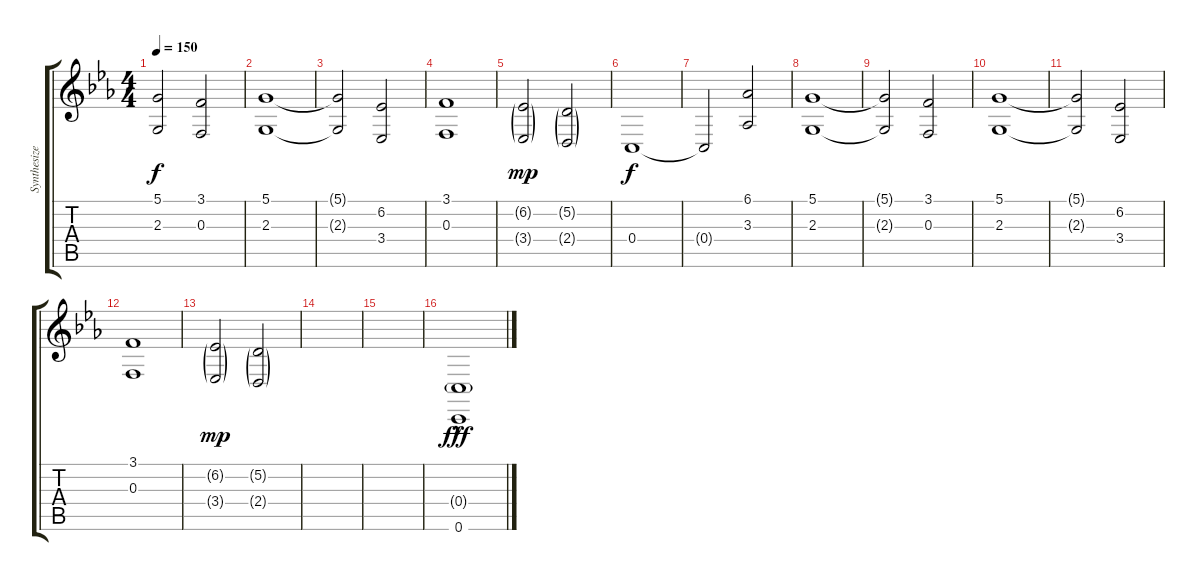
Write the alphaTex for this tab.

\track ("Synthesizer" "Synthesize") {instrument vibraphone}
\staff {score tabs}
\tuning (D4 A3 F3 C3 G2 C2) {hide}
\ts (4 4)
\tempo 150
\clef g2
\ks cminor
(5.1{t} 2.3{t}).2{dy f} (3.1 0.3).2 |
(5.1 2.3).1 |
(5.1{t} 2.3{t}).2 (6.2 3.4).2 |
(3.1 0.3).1 |
(6.2{g} 3.4{g}).2{dy mp} (5.2{g} 2.4{g}).2 |
0.4.1{dy f} |
0.4{t}.2 (6.1 3.3).2 |
(5.1 2.3).1 |
(5.1{t} 2.3{t}).2 (3.1 0.3).2 |
(5.1 2.3).1 |
(5.1{t} 2.3{t}).2 (6.2 3.4).2 |
(3.1 0.3).1 |
(6.2{g} 3.4{g}).2{dy mp} (5.2{g} 2.4{g}).2 |
|
|
(0.4{g} 0.6{hac}).1{dy fff}
